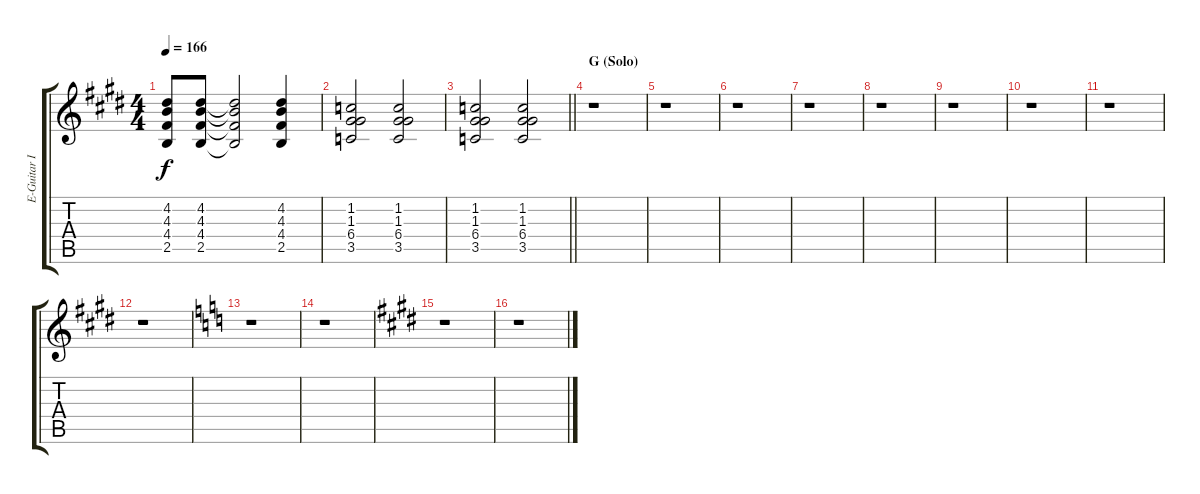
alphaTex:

\track ("E-Guitar I (Rythm)" "E-Guitar I") {instrument electricguitarclean}
\staff {score tabs}
\tuning (E4 B3 G3 D3 A2 E2) {hide}
\ts (4 4)
\tempo 166
\clef g2
\ks e
(4.2{t} 4.3{t} 4.4{t} 2.5{t}).8{dy f} (4.2 4.3 4.4 2.5).8 (4.2{t} 4.3{t} 4.4{t} 2.5{t}).2 (4.2 4.3 4.4 2.5).4 |
(1.2 1.3 6.4 3.5).2 (1.2 1.3 6.4 3.5).2 |
\barLineRight lightlight
(1.2 1.3 6.4 3.5).2 (1.2 1.3 6.4 3.5).2 |
\section ("" "G (Solo)")
r.1 |
r.1 |
r.1 |
r.1 |
r.1 |
r.1 |
r.1 |
r.1 |
r.1 |
\ks c
r.1 |
r.1 |
\ks e
r.1 |
r.1
